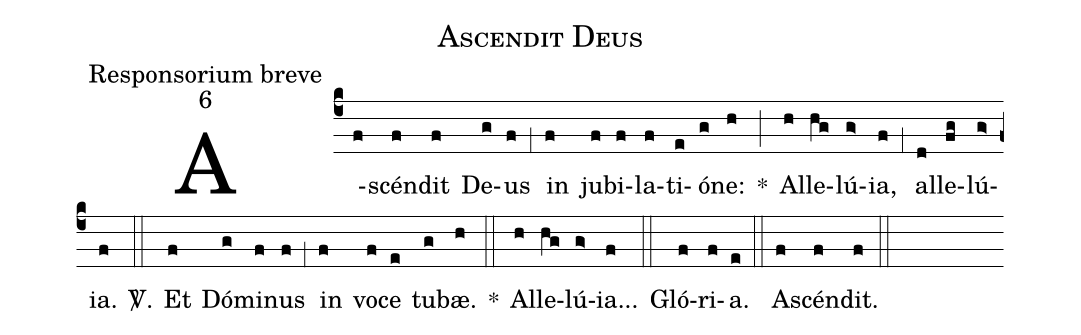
name:Ascendit Deus;
office-part:Responsorium breve;
mode:6;
%%
(c4) A(f)scén(f)dit(f) De(g)us(f) (;1) in(f) ju(f)bi(f)la(f)ti(e)ó(g)ne:(h) *(;) Al(h)le(hg)lú(g>)ia,(f) (;1) al(d)le(fg)lú(g>)ia.(f) <sp>V/</sp>.(::) Et(f) Dó(g)mi(f)nus(f) (;1) in(f) vo(f)ce(e) tu(g)bæ.(h) *(::) Al(h)le(hg)lú(g>)ia...(f) (::) Gló(f)ri(f)a.(e) (::) A(f)scén(f)dit.(f) (::)
